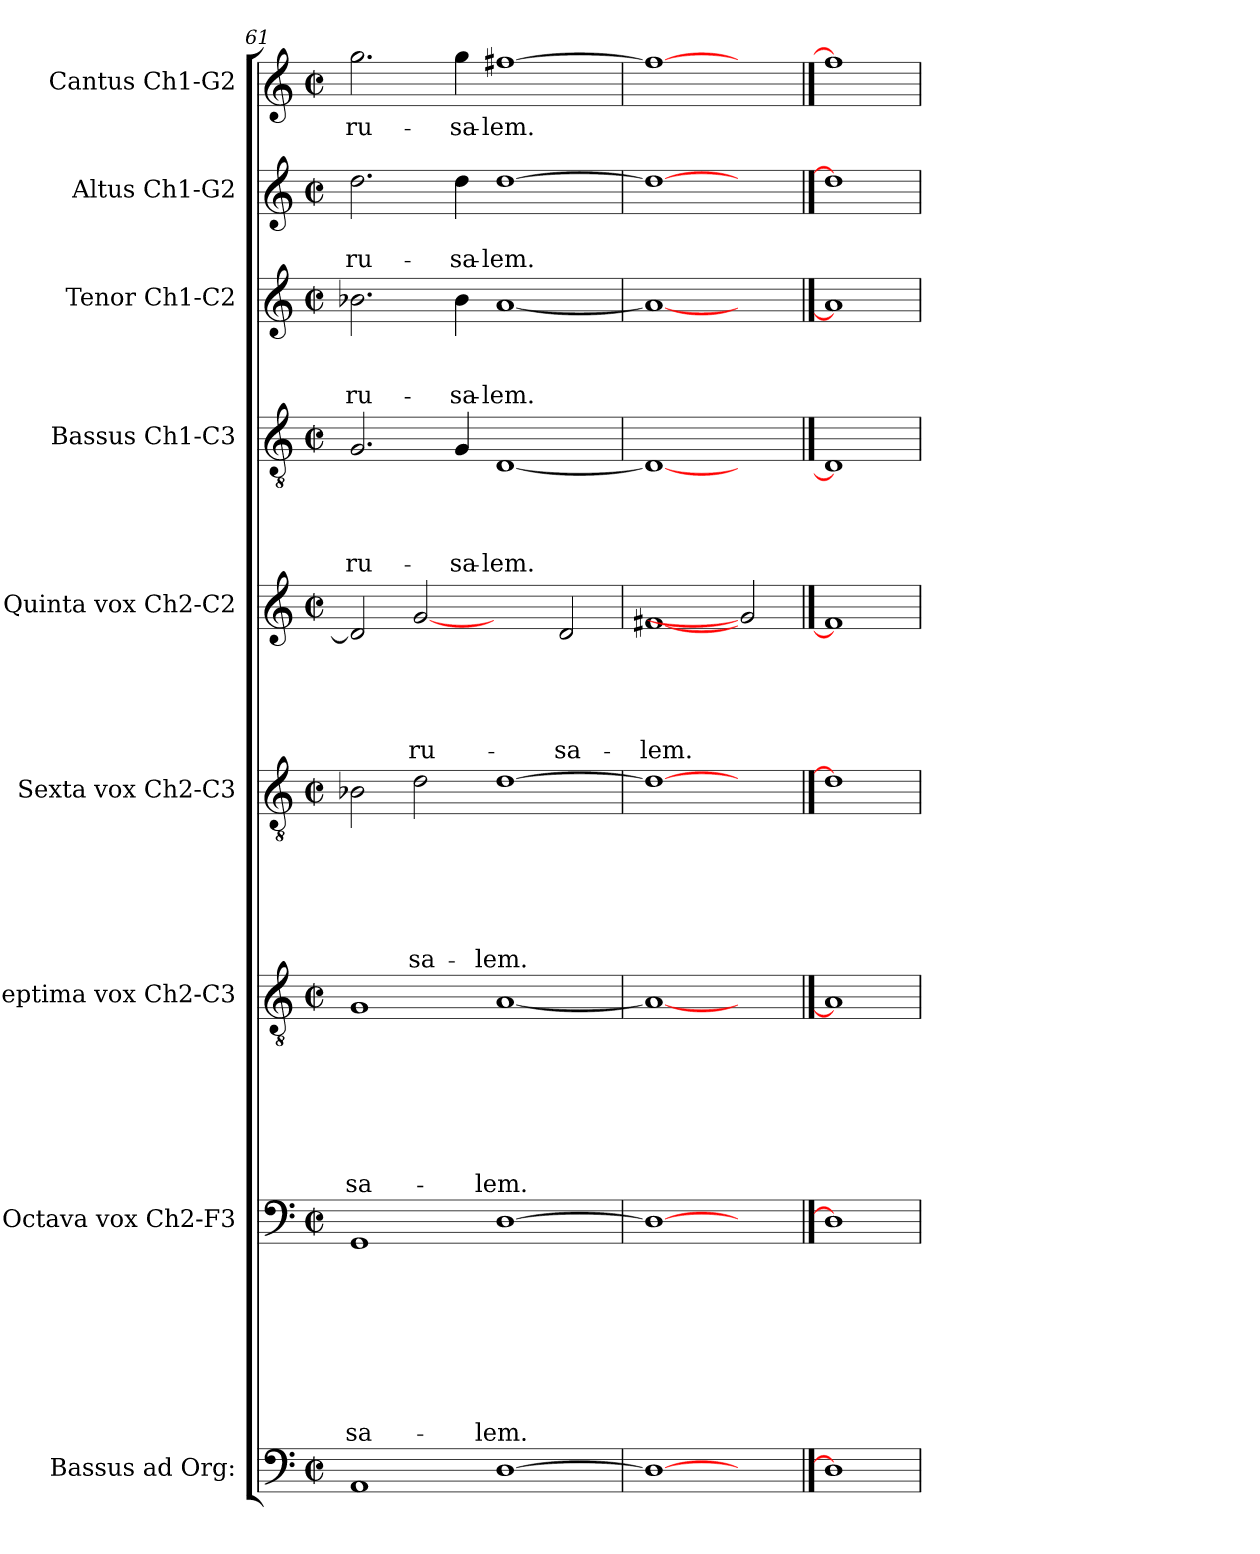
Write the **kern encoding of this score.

**kern	**kern	**text	**text	**text	**text	**text	**text	**text	**text	**kern	**text	**text	**text	**text	**text	**text	**text	**kern	**text	**text	**text	**text	**text	**text	**kern	**text	**text	**text	**text	**text	**kern	**text	**text	**text	**text	**kern	**text	**text	**text	**kern	**text	**text	**kern	**text
*part9	*part8	*part8	*part8	*part8	*part8	*part8	*part8	*part8	*part8	*part7	*part7	*part7	*part7	*part7	*part7	*part7	*part7	*part6	*part6	*part6	*part6	*part6	*part6	*part6	*part5	*part5	*part5	*part5	*part5	*part5	*part4	*part4	*part4	*part4	*part4	*part3	*part3	*part3	*part3	*part2	*part2	*part2	*part1	*part1
*staff9	*staff8	*staff8	*staff8	*staff8	*staff8	*staff8	*staff8	*staff8	*staff8	*staff7	*staff7	*staff7	*staff7	*staff7	*staff7	*staff7	*staff7	*staff6	*staff6	*staff6	*staff6	*staff6	*staff6	*staff6	*staff5	*staff5	*staff5	*staff5	*staff5	*staff5	*staff4	*staff4	*staff4	*staff4	*staff4	*staff3	*staff3	*staff3	*staff3	*staff2	*staff2	*staff2	*staff1	*staff1
*I"Bassus ad Org:	*I"Octava vox Ch2-F3	*	*	*	*	*	*	*	*	*I"Septima vox Ch2-C3	*	*	*	*	*	*	*	*I"Sexta vox Ch2-C3	*	*	*	*	*	*	*I"Quinta vox Ch2-C2	*	*	*	*	*	*I"Bassus Ch1-C3	*	*	*	*	*I"Tenor Ch1-C2	*	*	*	*I"Altus Ch1-G2	*	*	*I"Cantus Ch1-G2	*
*	*	*	*	*	*	*	*	*	*	*	*	*	*	*	*	*	*	*	*	*	*	*	*	*	*	*	*	*	*	*	*I'B	*	*	*	*	*I'T	*	*	*	*I'A	*	*	*I'C	*
*clefF4	*clefF4	*	*	*	*	*	*	*	*	*clefGv2	*	*	*	*	*	*	*	*clefGv2	*	*	*	*	*	*	*clefG2	*	*	*	*	*	*clefGv2	*	*	*	*	*clefG2	*	*	*	*clefG2	*	*	*clefG2	*
*k[]	*k[]	*	*	*	*	*	*	*	*	*k[]	*	*	*	*	*	*	*	*k[]	*	*	*	*	*	*	*k[]	*	*	*	*	*	*k[]	*	*	*	*	*k[]	*	*	*	*k[]	*	*	*k[]	*
*C:	*C:	*	*	*	*	*	*	*	*	*C:	*	*	*	*	*	*	*	*C:	*	*	*	*	*	*	*C:	*	*	*	*	*	*C:	*	*	*	*	*C:	*	*	*	*C:	*	*	*C:	*
*M2/2	*M2/2	*	*	*	*	*	*	*	*	*M2/2	*	*	*	*	*	*	*	*M2/2	*	*	*	*	*	*	*M2/2	*	*	*	*	*	*M2/2	*	*	*	*	*M2/2	*	*	*	*M2/2	*	*	*M2/2	*
*met(c|)	*met(c|)	*	*	*	*	*	*	*	*	*met(c|)	*	*	*	*	*	*	*	*met(c|)	*	*	*	*	*	*	*met(c|)	*	*	*	*	*	*met(c|)	*	*	*	*	*met(c|)	*	*	*	*met(c|)	*	*	*met(c|)	*
=61	=61	=61	=61	=61	=61	=61	=61	=61	=61	=61	=61	=61	=61	=61	=61	=61	=61	=61	=61	=61	=61	=61	=61	=61	=61	=61	=61	=61	=61	=61	=61	=61	=61	=61	=61	=61	=61	=61	=61	=61	=61	=61	=61	=61
!	!	!	!	!	!	!	!	!	!LO:LY:b	!	!	!	!	!	!	!	!LO:LY:b	!	!	!	!	!	!	!	!	!	!	!	!	!	!	!	!	!	!LO:LY:b	!	!	!	!LO:LY:b	!	!	!LO:LY:b	!	!LO:LY:b
1AA	1GG	.	.	.	.	.	.	.	-sa-	1G	.	.	.	.	.	.	-sa-	2B-X\	.	.	.	.	.	.	2d/]	.	.	.	.	.	2.G/	.	.	.	-ru-	2.b-X\	.	.	-ru-	2.dd\	.	-ru-	2.gg\	-ru-
!	!	!	!	!	!	!	!	!	!	!	!	!	!	!	!	!	!	!	!	!	!	!	!	!LO:LY:b	!	!	!	!	!	!LO:LY:b	!	!	!	!	!	!	!	!	!	!	!	!	!	!
.	.	.	.	.	.	.	.	.	.	.	.	.	.	.	.	.	.	2d\	.	.	.	.	.	-sa-	[2g	.	.	.	.	-ru-	.	.	.	.	.	.	.	.	.	.	.	.	.	.
!	!	!	!	!	!	!	!	!	!	!	!	!	!	!	!	!	!	!	!	!	!	!	!	!	!	!	!	!	!	!	!	!	!	!	!LO:LY:b	!	!	!	!LO:LY:b	!	!	!LO:LY:b	!	!LO:LY:b
.	.	.	.	.	.	.	.	.	.	.	.	.	.	.	.	.	.	.	.	.	.	.	.	.	.	.	.	.	.	.	4G/	.	.	.	-sa-	4b-\	.	.	-sa-	4dd\	.	-sa-	4gg\	-sa-
!	!	!	!	!	!	!	!	!	!LO:LY:b	!	!	!	!	!	!	!	!LO:LY:b	!	!	!	!	!	!	!LO:LY:b	!	!	!	!	!	!	!	!	!	!	!LO:LY:b	!	!	!	!LO:LY:b	!	!	!LO:LY:b	!	!LO:LY:b
[1D	[1D	.	.	.	.	.	.	.	-lem.	[1A	.	.	.	.	.	.	-lem.	[1d	.	.	.	.	.	-lem.	2ryy	.	.	.	.	.	[1D	.	.	.	-lem.	[1a	.	.	-lem.	[1dd	.	-lem.	[1ff#X	-lem.
!	!	!	!	!	!	!	!	!	!	!	!	!	!	!	!	!	!	!	!	!	!	!	!	!	!	!	!	!	!	!LO:LY:b	!	!	!	!	!	!	!	!	!	!	!	!	!	!
.	.	.	.	.	.	.	.	.	.	.	.	.	.	.	.	.	.	.	.	.	.	.	.	.	2d/	.	.	.	.	-sa-	.	.	.	.	.	.	.	.	.	.	.	.	.	.
=62	=62	=62	=62	=62	=62	=62	=62	=62	=62	=62	=62	=62	=62	=62	=62	=62	=62	=62	=62	=62	=62	=62	=62	=62	=62	=62	=62	=62	=62	=62	=62	=62	=62	=62	=62	=62	=62	=62	=62	=62	=62	=62	=62	=62
!	!	!	!	!	!	!	!	!	!	!	!	!	!	!	!	!	!	!	!	!	!	!	!	!	!	!	!	!	!	!LO:LY:b	!	!	!	!	!	!	!	!	!	!	!	!	!	!
1D_	1D_	.	.	.	.	.	.	.	.	1A_	.	.	.	.	.	.	.	1d_	.	.	.	.	.	.	[1f#X	.	.	.	.	-lem.	1D_	.	.	.	.	1a_	.	.	.	1dd_	.	.	1ff#_	.
2ryy	2ryy	.	.	.	.	.	.	.	.	2ryy	.	.	.	.	.	.	.	2ryy	.	.	.	.	.	.	2g]	.	.	.	.	.	2ryy	.	.	.	.	2ryy	.	.	.	2ryy	.	.	2ryy	.
==63	==63	==63	==63	==63	==63	==63	==63	==63	==63	==63	==63	==63	==63	==63	==63	==63	==63	==63	==63	==63	==63	==63	==63	==63	==63	==63	==63	==63	==63	==63	==63	==63	==63	==63	==63	==63	==63	==63	==63	==63	==63	==63	==63	==63
1D]	1D]	.	.	.	.	.	.	.	.	1A]	.	.	.	.	.	.	.	1d]	.	.	.	.	.	.	1f#]	.	.	.	.	.	1D]	.	.	.	.	1a]	.	.	.	1dd]	.	.	1ff#]	.
=	=	=	=	=	=	=	=	=	=	=	=	=	=	=	=	=	=	=	=	=	=	=	=	=	=	=	=	=	=	=	=	=	=	=	=	=	=	=	=	=	=	=	=	=
*-	*-	*-	*-	*-	*-	*-	*-	*-	*-	*-	*-	*-	*-	*-	*-	*-	*-	*-	*-	*-	*-	*-	*-	*-	*-	*-	*-	*-	*-	*-	*-	*-	*-	*-	*-	*-	*-	*-	*-	*-	*-	*-	*-	*-
